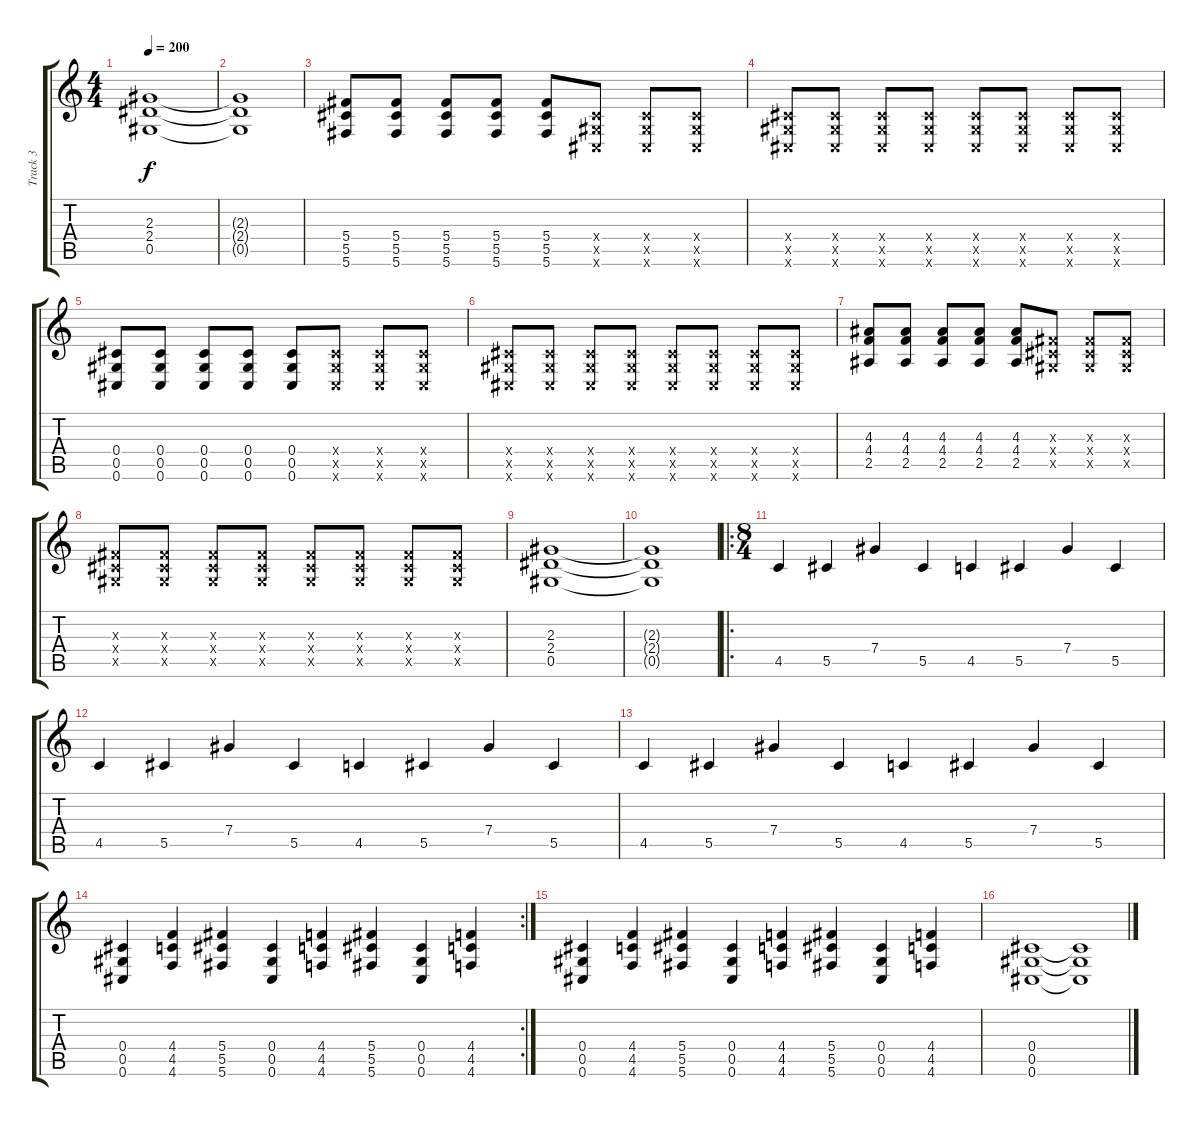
\track ("Track 3" "Track 3") {instrument distortionguitar}
\staff {score tabs}
\tuning (Eb4 Bb3 Gb3 Db3 Ab2 Db2) {hide}
\ts (4 4)
\tempo 200
\clef g2
\ks c
(2.3 2.4 0.5).1{dy f} |
(2.3{t} 2.4{t} 0.5{t}).1 |
(5.4 5.5 5.6).8 (5.4 5.5 5.6).8 (5.4 5.5 5.6).8 (5.4 5.5 5.6).8 (5.4 5.5 5.6).8 (0.4{x} 0.5{x} 0.6{x}).8 (0.4{x} 0.5{x} 0.6{x}).8 (0.4{x} 0.5{x} 0.6{x}).8 |
(0.4{x} 0.5{x} 0.6{x}).8 (0.4{x} 0.5{x} 0.6{x}).8 (0.4{x} 0.5{x} 0.6{x}).8 (0.4{x} 0.5{x} 0.6{x}).8 (0.4{x} 0.5{x} 0.6{x}).8 (0.4{x} 0.5{x} 0.6{x}).8 (0.4{x} 0.5{x} 0.6{x}).8 (0.4{x} 0.5{x} 0.6{x}).8 |
(0.4 0.5 0.6).8 (0.4 0.5 0.6).8 (0.4 0.5 0.6).8 (0.4 0.5 0.6).8 (0.4 0.5 0.6).8 (0.4{x} 0.5{x} 0.6{x}).8 (0.4{x} 0.5{x} 0.6{x}).8 (0.4{x} 0.5{x} 0.6{x}).8 |
(0.4{x} 0.5{x} 0.6{x}).8 (0.4{x} 0.5{x} 0.6{x}).8 (0.4{x} 0.5{x} 0.6{x}).8 (0.4{x} 0.5{x} 0.6{x}).8 (0.4{x} 0.5{x} 0.6{x}).8 (0.4{x} 0.5{x} 0.6{x}).8 (0.4{x} 0.5{x} 0.6{x}).8 (0.4{x} 0.5{x} 0.6{x}).8 |
(4.3 4.4 2.5).8 (4.3 4.4 2.5).8 (4.3 4.4 2.5).8 (4.3 4.4 2.5).8 (4.3 4.4 2.5).8 (0.3{x} 0.4{x} 0.5{x}).8 (0.3{x} 0.4{x} 0.5{x}).8 (0.3{x} 0.4{x} 0.5{x}).8 |
(0.3{x} 0.4{x} 0.5{x}).8 (0.3{x} 0.4{x} 0.5{x}).8 (0.3{x} 0.4{x} 0.5{x}).8 (0.3{x} 0.4{x} 0.5{x}).8 (0.3{x} 0.4{x} 0.5{x}).8 (0.3{x} 0.4{x} 0.5{x}).8 (0.3{x} 0.4{x} 0.5{x}).8 (0.3{x} 0.4{x} 0.5{x}).8 |
(2.3 2.4 0.5).1 |
(2.3{t} 2.4{t} 0.5{t}).1 |
\ro
\ts (8 4)
4.5.4 5.5.4 7.4.4 5.5.4 4.5.4 5.5.4 7.4.4 5.5.4 |
4.5.4 5.5.4 7.4.4 5.5.4 4.5.4 5.5.4 7.4.4 5.5.4 |
4.5.4 5.5.4 7.4.4 5.5.4 4.5.4 5.5.4 7.4.4 5.5.4 |
\rc 2
(0.4 0.5 0.6).4 (4.4 4.5 4.6).4 (5.4 5.5 5.6).4 (0.4 0.5 0.6).4 (4.4 4.5 4.6).4 (5.4 5.5 5.6).4 (0.4 0.5 0.6).4 (4.4 4.5 4.6).4 |
(0.4 0.5 0.6).4 (4.4 4.5 4.6).4 (5.4 5.5 5.6).4 (0.4 0.5 0.6).4 (4.4 4.5 4.6).4 (5.4 5.5 5.6).4 (0.4 0.5 0.6).4 (4.4 4.5 4.6).4 |
(0.4 0.5 0.6).1 (0.4{t} 0.5{t} 0.6{t}).1
